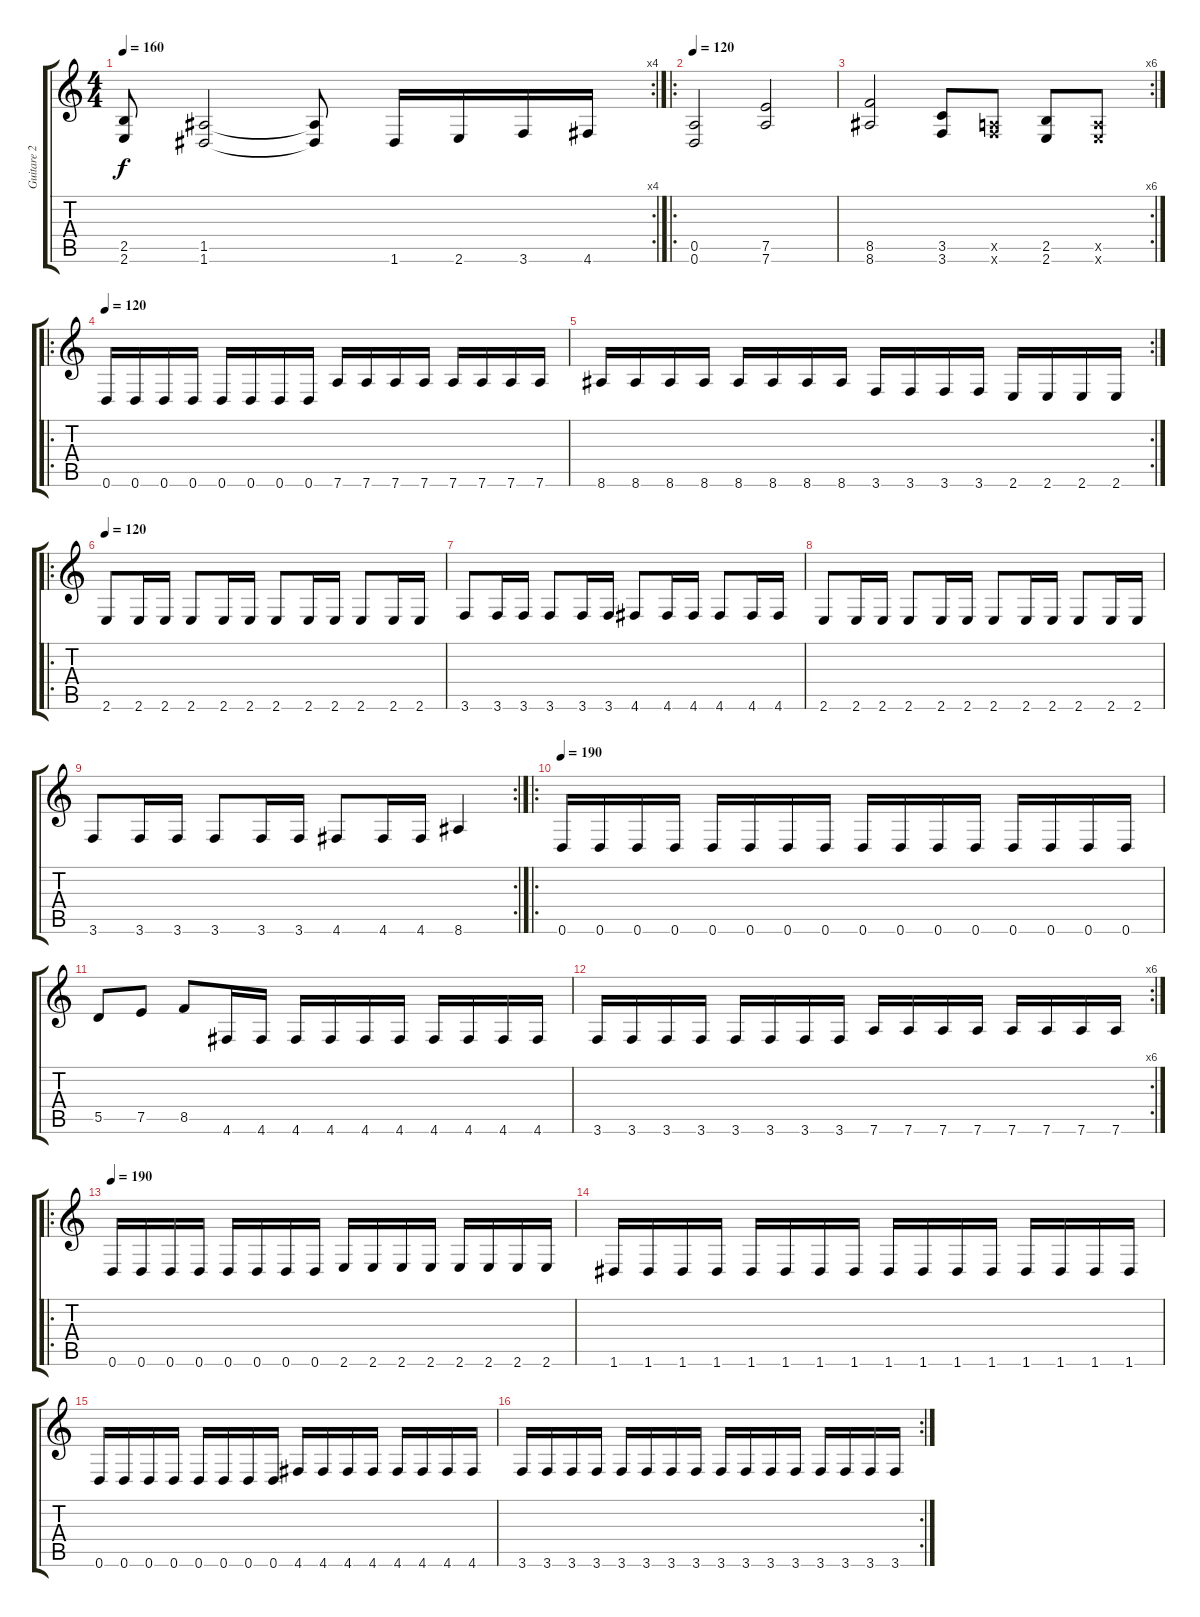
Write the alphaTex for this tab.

\track ("Guitare 2" "Guitare 2") {instrument distortionguitar}
\staff {score tabs}
\tuning (E4 B3 G3 D3 A2 D2) {hide}
\rc 4
\ts (4 4)
\tempo 160
\clef g2
\ks c
(2.5 2.6).8{dy f} (1.5 1.6).2 (1.5{t} 1.6{t}).8 1.6.16 2.6.16 3.6.16 4.6.16 |
\ro
\tempo 120
(0.5 0.6).2 (7.5 7.6).2 |
\rc 6
(8.5 8.6).2 (3.5 3.6).8 (0.5{x} 3.6{x}).8 (2.5 2.6).8 (0.5{x} 2.6{x}).8 |
\ro
\tempo 120
0.6.16 0.6.16 0.6.16 0.6.16 0.6.16 0.6.16 0.6.16 0.6.16 7.6.16 7.6.16 7.6.16 7.6.16 7.6.16 7.6.16 7.6.16 7.6.16 |
\rc 2
8.6.16 8.6.16 8.6.16 8.6.16 8.6.16 8.6.16 8.6.16 8.6.16 3.6.16 3.6.16 3.6.16 3.6.16 2.6.16 2.6.16 2.6.16 2.6.16 |
\ro
\tempo 120
2.6.8 2.6.16 2.6.16 2.6.8 2.6.16 2.6.16 2.6.8 2.6.16 2.6.16 2.6.8 2.6.16 2.6.16 |
3.6.8 3.6.16 3.6.16 3.6.8 3.6.16 3.6.16 4.6.8 4.6.16 4.6.16 4.6.8 4.6.16 4.6.16 |
2.6.8 2.6.16 2.6.16 2.6.8 2.6.16 2.6.16 2.6.8 2.6.16 2.6.16 2.6.8 2.6.16 2.6.16 |
\rc 2
3.6.8 3.6.16 3.6.16 3.6.8 3.6.16 3.6.16 4.6.8 4.6.16 4.6.16 8.6.4 |
\ro
\tempo 190
0.6.16 0.6.16 0.6.16 0.6.16 0.6.16 0.6.16 0.6.16 0.6.16 0.6.16 0.6.16 0.6.16 0.6.16 0.6.16 0.6.16 0.6.16 0.6.16 |
5.5.8 7.5.8 8.5.8 4.6.16 4.6.16 4.6.16 4.6.16 4.6.16 4.6.16 4.6.16 4.6.16 4.6.16 4.6.16 |
\rc 6
3.6.16 3.6.16 3.6.16 3.6.16 3.6.16 3.6.16 3.6.16 3.6.16 7.6.16 7.6.16 7.6.16 7.6.16 7.6.16 7.6.16 7.6.16 7.6.16 |
\ro
\tempo 190
0.6.16 0.6.16 0.6.16 0.6.16 0.6.16 0.6.16 0.6.16 0.6.16 2.6.16 2.6.16 2.6.16 2.6.16 2.6.16 2.6.16 2.6.16 2.6.16 |
1.6.16 1.6.16 1.6.16 1.6.16 1.6.16 1.6.16 1.6.16 1.6.16 1.6.16 1.6.16 1.6.16 1.6.16 1.6.16 1.6.16 1.6.16 1.6.16 |
0.6.16 0.6.16 0.6.16 0.6.16 0.6.16 0.6.16 0.6.16 0.6.16 4.6.16 4.6.16 4.6.16 4.6.16 4.6.16 4.6.16 4.6.16 4.6.16 |
\rc 2
3.6.16 3.6.16 3.6.16 3.6.16 3.6.16 3.6.16 3.6.16 3.6.16 3.6.16 3.6.16 3.6.16 3.6.16 3.6.16 3.6.16 3.6.16 3.6.16
